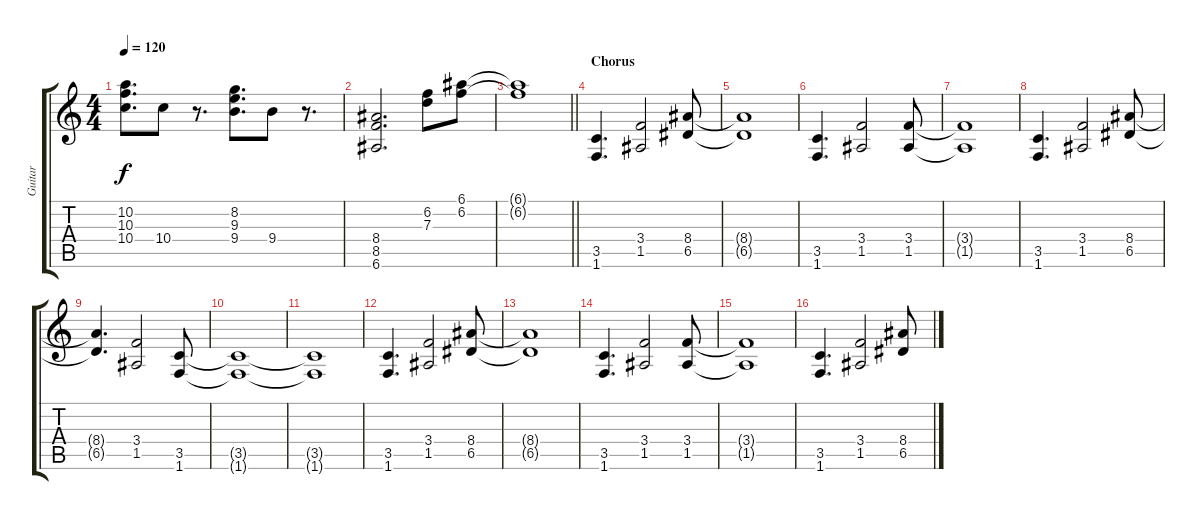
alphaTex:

\track ("Guitar" "Guitar") {instrument electricguitarjazz}
\staff {score tabs}
\tuning (E4 B3 G3 D3 A2 E2) {hide}
\ts (4 4)
\tempo 120
\clef g2
\ks c
(10.2 10.3 10.4).8{d dy f} 10.4.8 r.8{d} (8.2 9.3 9.4).8{d} 9.4.8 r.8{d} |
(8.4 8.5 6.6).2{d} (6.2 7.3).8 (6.1 6.2).8 |
\barLineRight lightlight
(6.1{t} 6.2{t}).1 |
\section ("" "Chorus")
(3.5 1.6).4{d instrument overdrivenguitar} (3.4 1.5).2 (8.4 6.5).8 |
(8.4{t} 6.5{t}).1 |
(3.5 1.6).4{d} (3.4 1.5).2 (3.4 1.5).8 |
(3.4{t} 1.5{t}).1 |
(3.5 1.6).4{d} (3.4 1.5).2 (8.4 6.5).8 |
(8.4{t} 6.5{t}).4{d} (3.4 1.5).2 (3.5 1.6).8 |
(3.5{t} 1.6{t}).1 |
(3.5{t} 1.6{t}).1 |
(3.5 1.6).4{d} (3.4 1.5).2 (8.4 6.5).8 |
(8.4{t} 6.5{t}).1 |
(3.5 1.6).4{d} (3.4 1.5).2 (3.4 1.5).8 |
(3.4{t} 1.5{t}).1 |
(3.5 1.6).4{d} (3.4 1.5).2 (8.4 6.5).8
